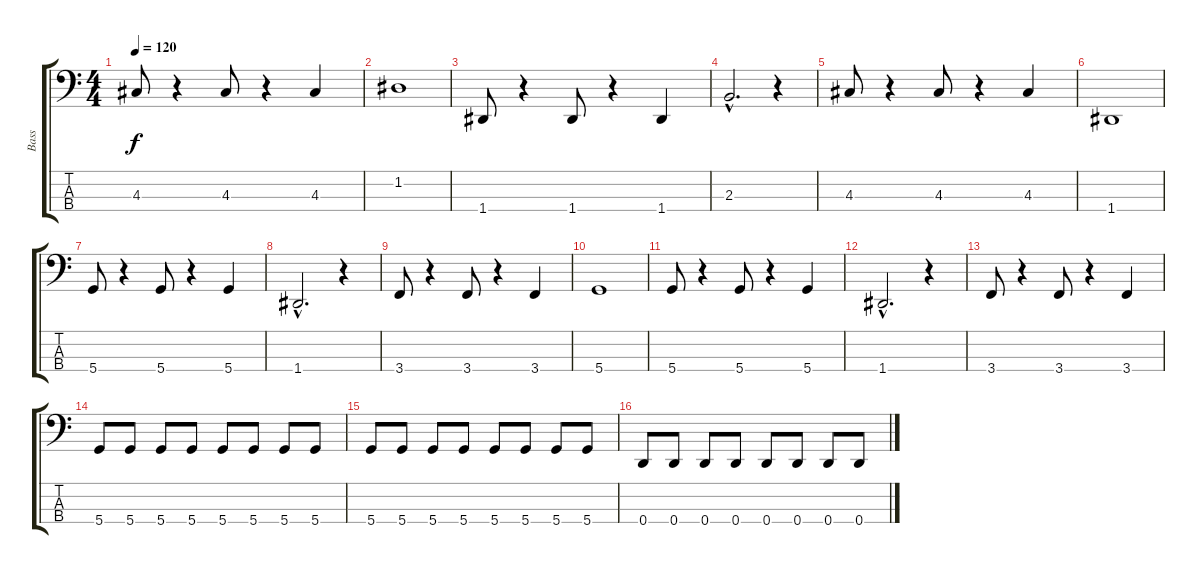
\track ("Bass" "Bass") {instrument electricbasspick}
\staff {score tabs}
\tuning (G2 D2 A1 D1) {hide}
\ts (4 4)
\tempo 120
\clef f4
\ks c
4.3.8{dy f} r.4 4.3.8 r.4 4.3.4 |
1.2.1 |
1.4.8 r.4 1.4.8 r.4 1.4.4 |
2.3{hac}.2{d} r.4 |
4.3.8 r.4 4.3.8 r.4 4.3.4 |
1.4.1 |
5.4.8 r.4 5.4.8 r.4 5.4.4 |
1.4{hac}.2{d} r.4 |
3.4.8 r.4 3.4.8 r.4 3.4.4 |
5.4.1 |
5.4.8 r.4 5.4.8 r.4 5.4.4 |
1.4{hac}.2{d} r.4 |
3.4.8 r.4 3.4.8 r.4 3.4.4 |
5.4.8 5.4.8 5.4.8 5.4.8 5.4.8 5.4.8 5.4.8 5.4.8 |
5.4.8 5.4.8 5.4.8 5.4.8 5.4.8 5.4.8 5.4.8 5.4.8 |
0.4.8 0.4.8 0.4.8 0.4.8 0.4.8 0.4.8 0.4.8 0.4.8
